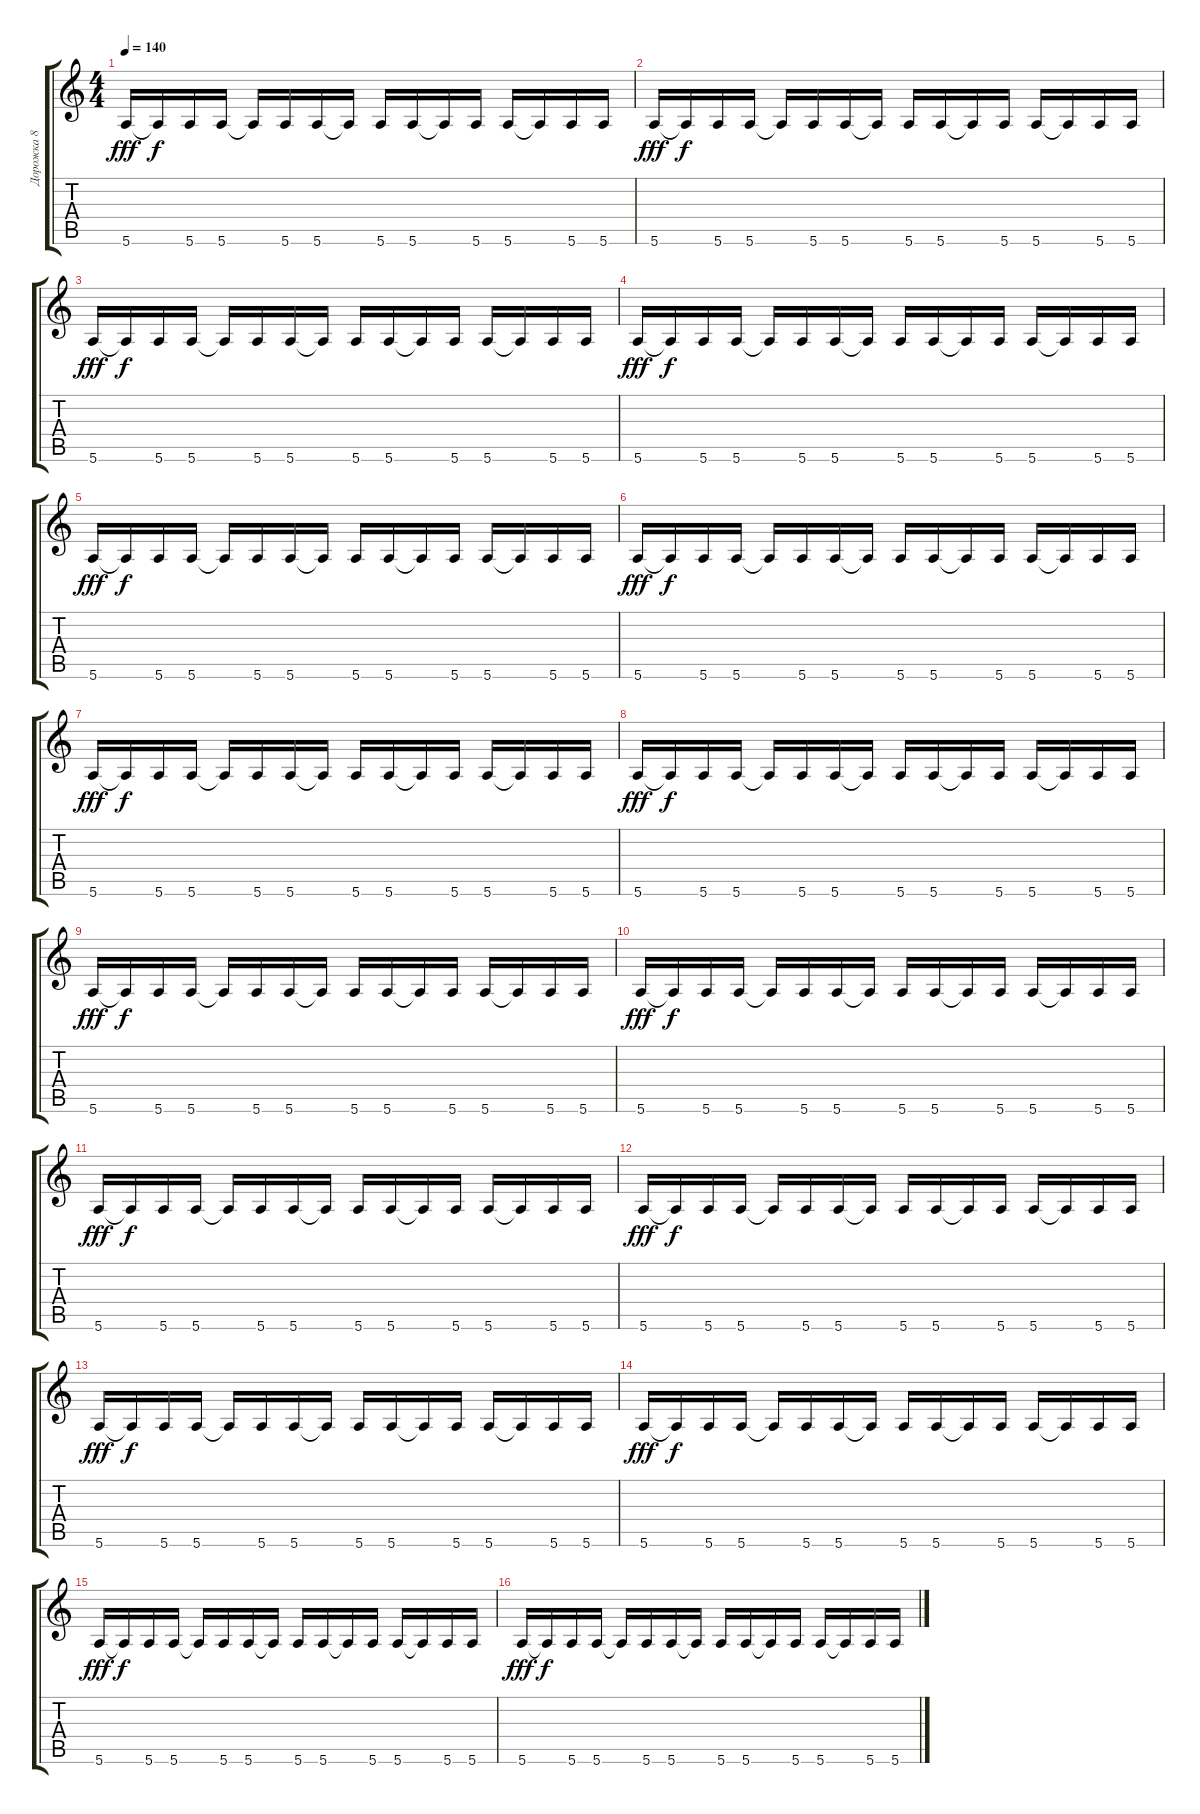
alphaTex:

\track ("Дорожка 8" "Дорожка 8") {instrument synthbass1}
\staff {score tabs}
\tuning (E4 B3 G3 D3 A2 E2) {hide}
\ts (4 4)
\tempo 140
\clef g2
\ks c
5.6.16{dy fff} 5.6{t}.16{dy f} 5.6.16 5.6.16 5.6{t}.16 5.6.16 5.6.16 5.6{t}.16 5.6.16 5.6.16 5.6{t}.16 5.6.16 5.6.16 5.6{t}.16 5.6.16 5.6.16 |
5.6.16{dy fff} 5.6{t}.16{dy f} 5.6.16 5.6.16 5.6{t}.16 5.6.16 5.6.16 5.6{t}.16 5.6.16 5.6.16 5.6{t}.16 5.6.16 5.6.16 5.6{t}.16 5.6.16 5.6.16 |
5.6.16{dy fff} 5.6{t}.16{dy f} 5.6.16 5.6.16 5.6{t}.16 5.6.16 5.6.16 5.6{t}.16 5.6.16 5.6.16 5.6{t}.16 5.6.16 5.6.16 5.6{t}.16 5.6.16 5.6.16 |
5.6.16{dy fff} 5.6{t}.16{dy f} 5.6.16 5.6.16 5.6{t}.16 5.6.16 5.6.16 5.6{t}.16 5.6.16 5.6.16 5.6{t}.16 5.6.16 5.6.16 5.6{t}.16 5.6.16 5.6.16 |
5.6.16{dy fff} 5.6{t}.16{dy f} 5.6.16 5.6.16 5.6{t}.16 5.6.16 5.6.16 5.6{t}.16 5.6.16 5.6.16 5.6{t}.16 5.6.16 5.6.16 5.6{t}.16 5.6.16 5.6.16 |
5.6.16{dy fff} 5.6{t}.16{dy f} 5.6.16 5.6.16 5.6{t}.16 5.6.16 5.6.16 5.6{t}.16 5.6.16 5.6.16 5.6{t}.16 5.6.16 5.6.16 5.6{t}.16 5.6.16 5.6.16 |
5.6.16{dy fff} 5.6{t}.16{dy f} 5.6.16 5.6.16 5.6{t}.16 5.6.16 5.6.16 5.6{t}.16 5.6.16 5.6.16 5.6{t}.16 5.6.16 5.6.16 5.6{t}.16 5.6.16 5.6.16 |
5.6.16{dy fff} 5.6{t}.16{dy f} 5.6.16 5.6.16 5.6{t}.16 5.6.16 5.6.16 5.6{t}.16 5.6.16 5.6.16 5.6{t}.16 5.6.16 5.6.16 5.6{t}.16 5.6.16 5.6.16 |
5.6.16{dy fff} 5.6{t}.16{dy f} 5.6.16 5.6.16 5.6{t}.16 5.6.16 5.6.16 5.6{t}.16 5.6.16 5.6.16 5.6{t}.16 5.6.16 5.6.16 5.6{t}.16 5.6.16 5.6.16 |
5.6.16{dy fff} 5.6{t}.16{dy f} 5.6.16 5.6.16 5.6{t}.16 5.6.16 5.6.16 5.6{t}.16 5.6.16 5.6.16 5.6{t}.16 5.6.16 5.6.16 5.6{t}.16 5.6.16 5.6.16 |
5.6.16{dy fff} 5.6{t}.16{dy f} 5.6.16 5.6.16 5.6{t}.16 5.6.16 5.6.16 5.6{t}.16 5.6.16 5.6.16 5.6{t}.16 5.6.16 5.6.16 5.6{t}.16 5.6.16 5.6.16 |
5.6.16{dy fff} 5.6{t}.16{dy f} 5.6.16 5.6.16 5.6{t}.16 5.6.16 5.6.16 5.6{t}.16 5.6.16 5.6.16 5.6{t}.16 5.6.16 5.6.16 5.6{t}.16 5.6.16 5.6.16 |
5.6.16{dy fff} 5.6{t}.16{dy f} 5.6.16 5.6.16 5.6{t}.16 5.6.16 5.6.16 5.6{t}.16 5.6.16 5.6.16 5.6{t}.16 5.6.16 5.6.16 5.6{t}.16 5.6.16 5.6.16 |
5.6.16{dy fff} 5.6{t}.16{dy f} 5.6.16 5.6.16 5.6{t}.16 5.6.16 5.6.16 5.6{t}.16 5.6.16 5.6.16 5.6{t}.16 5.6.16 5.6.16 5.6{t}.16 5.6.16 5.6.16 |
5.6.16{dy fff} 5.6{t}.16{dy f} 5.6.16 5.6.16 5.6{t}.16 5.6.16 5.6.16 5.6{t}.16 5.6.16 5.6.16 5.6{t}.16 5.6.16 5.6.16 5.6{t}.16 5.6.16 5.6.16 |
5.6.16{dy fff} 5.6{t}.16{dy f} 5.6.16 5.6.16 5.6{t}.16 5.6.16 5.6.16 5.6{t}.16 5.6.16 5.6.16 5.6{t}.16 5.6.16 5.6.16 5.6{t}.16 5.6.16 5.6.16
